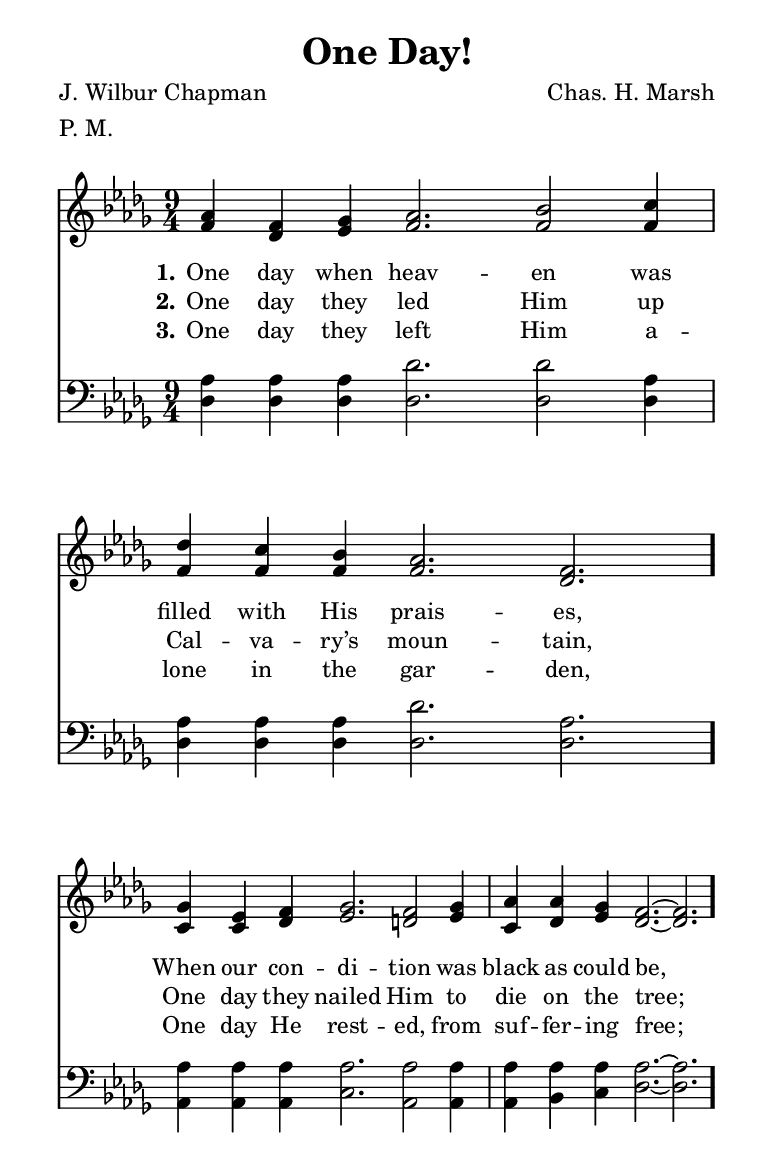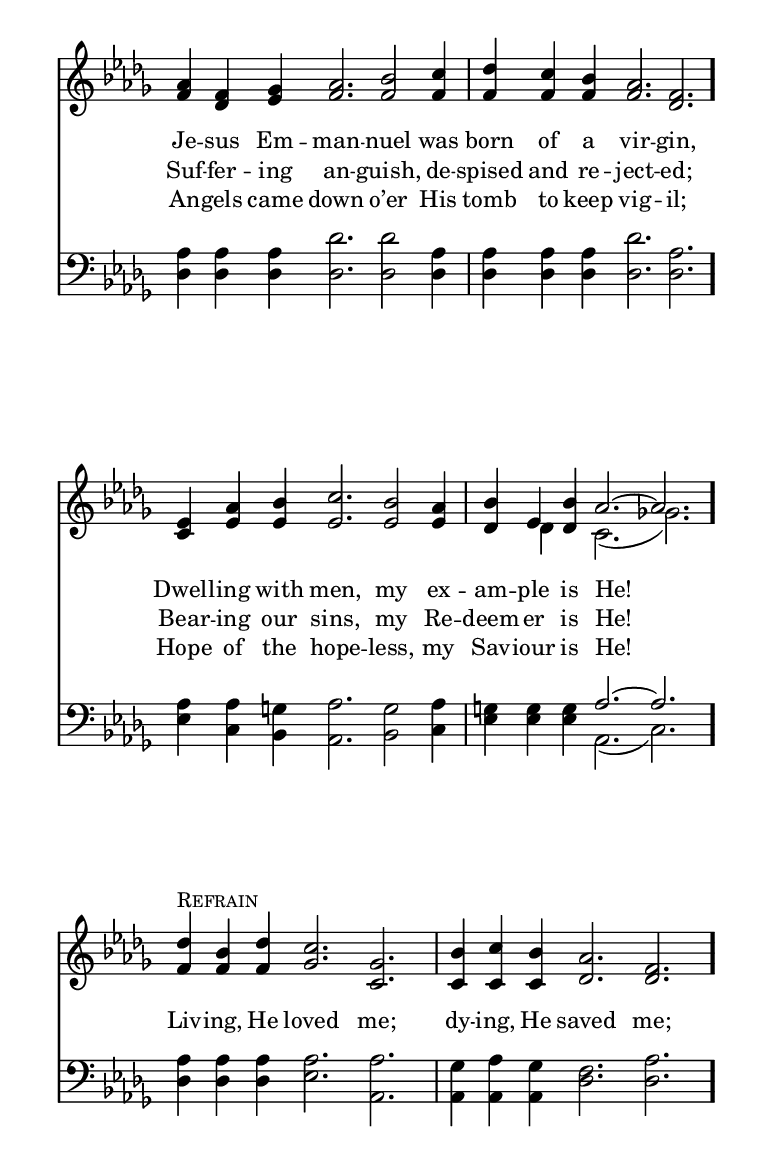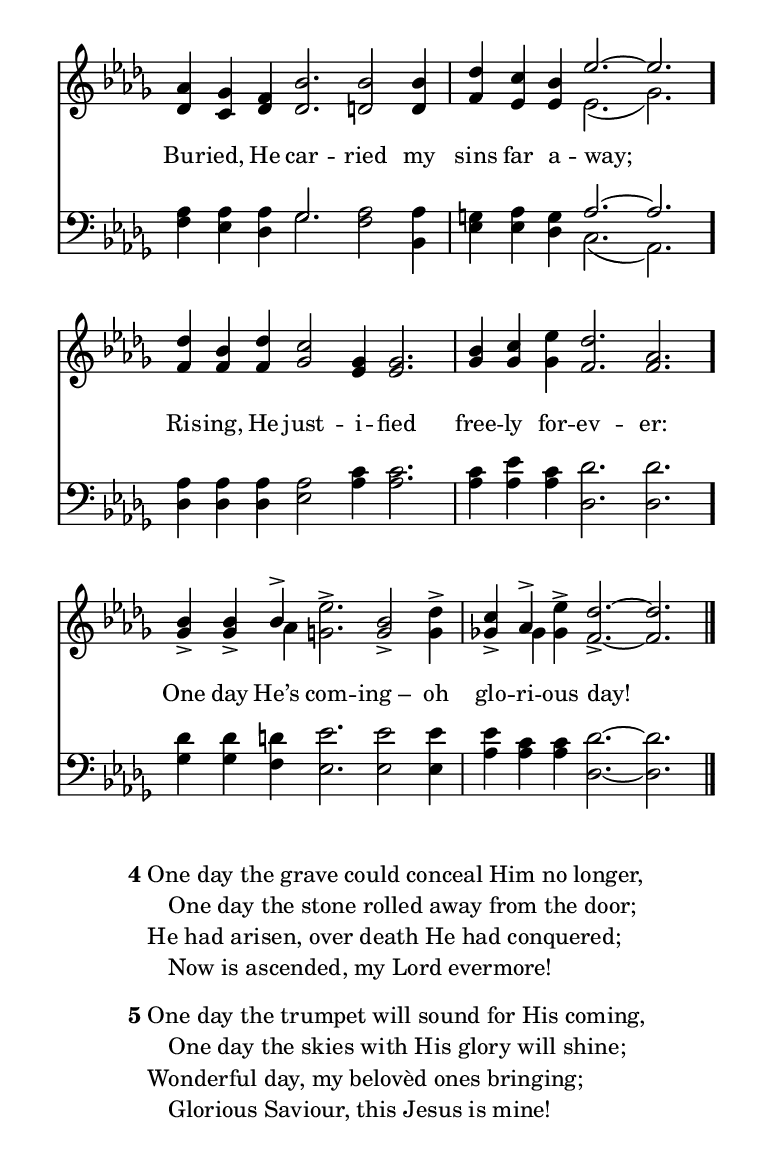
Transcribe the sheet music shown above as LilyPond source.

\include "common/global.ily"
\paper {
  \include "common/paper.ily"
  ragged-last-bottom = ##t
  system-count = #(cond (is-eogsized 6) (#t #f))
  systems-per-page = #(cond (is-eogsized 5) (#t #f))
  % need to reduce stretchability to compensate for `ragged-bottom` being false
  % (`ragged-last-bottom` doesn't appear to work for markups, so the markup
  % gets pulled down the page)
  score-markup-spacing.stretchability = 1
}

\header{
  %gospel
  hymnnumber = "186"
  title = "One Day!"
  tunename = ""
  meter = "P. M."
  poet = "J. Wilbur Chapman"
  composer = "Chas. H. Marsh"
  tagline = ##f
}

patternA = { c4 c4 c4 c2. c2 c4 | c4 c4 c4 c2. c2. }
patternB = { c4 c4 c4 c2. c2. | c4 c4 c4 c2. c2. }
patternC = { c4 c4 c4 c2 c4 c2. | c4 c4 c4 c2. c2. }

global = {
  \include "common/overrides.ily"
  \override Staff.TimeSignature.style = #'numbered
  \time 9/4
  \override Score.MetronomeMark.transparent = ##t % hide all fermata changes too
  \tempo 4=150
  \key des \major
  \autoBeamOff
}

notesSoprano = {
\global
\relative c'' {

  \changePitch \patternA { aes f ges aes bes c | des c bes aes f }
  \changePitch \patternA { ges ees f ges f ges | aes aes ges f ~ f }
  \changePitch \patternA { aes f ges aes bes c | des c bes aes f }
  \changePitch \patternA { ees aes bes c bes aes | bes ees, bes' aes ~ aes }

  << s^\markup { \small \caps "Refrain" }
  \changePitch \patternB { des bes des c ges | bes c bes aes f } >>
  \changePitch \patternA { aes ges f bes bes bes | des c bes ees ~ ees }
  \changePitch \patternC { des bes des c ges ges | bes c ees des aes }
  \changePitch \patternA { bes-> bes-> bes-> ees-> bes-> des-> | c-> aes-> ees'-> des-> ~ des }

  \bar "|."

}
}

notesAlto = {
\global
\relative e' {

  \changePitch \patternA { f des ees f f f | f f f f des }
  \changePitch \patternA { c c des ees d ees | c des ees des ~ des }
  \changePitch \patternA { f des ees f f f | f f f f des }
  \changePitch \patternA { c ees ees ees ees ees | des des des c( ges'!) }

  \changePitch \patternB { f f f ges c, | c c c des des }
  \changePitch \patternA { des c des des d d | f ees ees ees( ges) }
  \changePitch \patternC { f f f ges ees ees | ges ges ges f f }
  \changePitch \patternA { ges ges aes g g g | ges! ges ges f ~ f }

}
}

notesTenor = {
\global
\relative a {

  \changePitch \patternA { aes aes aes des des aes | aes aes aes des aes }
  \changePitch \patternA { aes aes aes aes aes aes | aes aes aes aes ~ aes }
  \changePitch \patternA { aes aes aes des des aes | aes aes aes des aes }
  \changePitch \patternA { aes aes g aes g aes | g g g aes ~ aes }

  \changePitch \patternB { aes aes aes aes aes | ges aes ges f aes }
  \changePitch \patternA { aes aes aes ges aes aes | g aes g aes ~ aes }
  \changePitch \patternC { aes aes aes aes c c | c ees c des des }
  \changePitch \patternA { des des d ees ees ees | ees c c | des ~ des }

}
}

notesBass = {
\global
\relative f {

  \changePitch \patternA { des des des des des des | des des des des des }
  \changePitch \patternA { aes aes aes c aes aes | aes bes c des ~ des }
  \changePitch \patternA { des des des des des des | des des des des des }
  \changePitch \patternA { ees c bes aes bes c | ees ees ees aes,( c) }

  \changePitch \patternB { des des des ees aes, | aes aes aes des des }
  \changePitch \patternA { f ees des ges f bes, | ees ees des c( aes) }
  \changePitch \patternC { des des des ees aes aes | aes aes aes des, des | }
  \changePitch \patternA { ges ges f ees ees ees | aes aes aes des, ~ des }

}
}

Refrain = \lyricmode {

Liv -- ing, He loved me; dy -- ing, He saved me; \bar "."
Bur -- ied, He car -- ried my sins far a -- way; \bar "."
Ris -- ing, He just -- i -- fied free -- ly for -- ev -- er: \bar "."
One day He’s com -- ing_– oh glo -- ri -- ous day! \bar "."

}

wordsA = \lyricmode {
\set stanza = "1."

One day when heav -- en was filled with His prais -- es, \bar "."
When our con -- di -- tion was black as could be, \bar "."
Je -- sus Em -- man -- nuel was born of a vir -- gin, \bar "."
Dwell -- ing with men, my ex -- am -- ple is He! \bar "."

}

wordsB = \lyricmode {
\set stanza = "2."

One day they led Him up Cal -- va -- ry’s moun -- tain,
One day they nailed Him to die on the tree;
Suf -- fer -- ing an -- guish, de -- spised and re -- ject -- ed;
Bear -- ing our sins, my Re -- deem -- er is He!

\Refrain

}

wordsC = \lyricmode {
\set stanza = "3."

One day they left Him a -- lone in the gar -- den,
One day He rest -- ed, from suf -- fer -- ing free;
An -- gels came down o’er His tomb to keep vig -- il;
Hope of the hope -- less, my Sav -- iour is He!

}

wordsD = \markuplist {

\line { One day the grave could conceal Him no longer, }
\line { { \hspace #2 } One day the stone rolled away from the door; }
\line { He had arisen, over death He had conquered; }
\line { { \hspace #2 } Now is ascended, my Lord evermore! }

}

wordsE = \markuplist {

\line { One day the trumpet will sound for His coming, }
\line { { \hspace #2 } One day the skies with His glory will shine; }
\line { Wonderful day, my belovèd ones bringing; }
\line { { \hspace #2 } Glorious Saviour, this Jesus is mine! }

}

\score {
  \context ChoirStaff <<
    \context Staff = upper <<
      \set Staff.autoBeaming = ##f
      \set ChoirStaff.systemStartDelimiter = #'SystemStartBar
      \set ChoirStaff.printPartCombineTexts = ##f
      \partcombine #'(2 . 11) \notesSoprano \notesAlto
      \context NullVoice = sopranos { \voiceOne << \notesSoprano >> }
      \context Lyrics = one   \lyricsto sopranos \wordsA
      \context Lyrics = two   \lyricsto sopranos \wordsB
      \context Lyrics = three \lyricsto sopranos \wordsC
    >>
    \context Staff = men <<
      \set Staff.autoBeaming = ##f
      \clef bass
      \set ChoirStaff.printPartCombineTexts = ##f
      \partcombine #'(2 . 11) \notesTenor \notesBass
    >>
  >>
  \layout {
    \include "common/layout.ily"
  }
  #(cond ((ly:get-option 'eog-midi-permitted) #{ \midi{
    \include "common/midi.ily"
  } #}))
}

\noPageBreak

\markup { \fill-line { \column {
  \line{ \bold 4 \column { \wordsD } } \combine \null \vspace #0.4
  \line{ \bold 5 \column { \wordsE } } \combine \null \vspace #0.4
} } }

\version "2.19.49"  % necessary for upgrading to future LilyPond versions.

% vi:set et ts=2 sw=2 ai nocindent syntax=lilypond:
